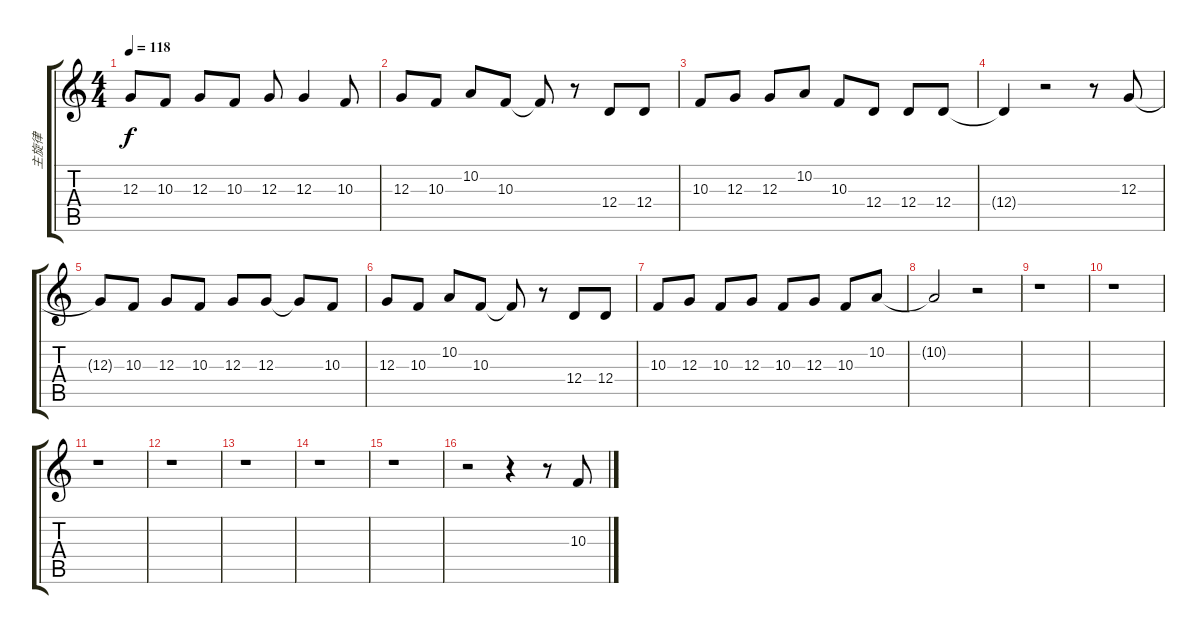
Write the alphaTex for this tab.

\track ("主旋律" "主旋律") {instrument voiceoohs}
\staff {score tabs}
\tuning (E4 B3 G3 D3 A2 E2) {hide}
\ts (4 4)
\tempo 118
\clef g2
\ks c
12.3.8{dy f} 10.3.8 12.3.8 10.3.8 12.3.8 12.3.4 10.3.8 |
12.3.8 10.3.8 10.2.8 10.3.8 10.3{t}.8 r.8 12.4.8 12.4.8 |
10.3.8 12.3.8 12.3.8 10.2.8 10.3.8 12.4.8 12.4.8 12.4.8 |
12.4{t}.4 r.2 r.8 12.3.8 |
12.3{t}.8 10.3.8 12.3.8 10.3.8 12.3.8 12.3.8 12.3{t}.8 10.3.8 |
12.3.8 10.3.8 10.2.8 10.3.8 10.3{t}.8 r.8 12.4.8 12.4.8 |
10.3.8 12.3.8 10.3.8 12.3.8 10.3.8 12.3.8 10.3.8 10.2.8 |
10.2{t}.2 r.2 |
r.1 |
r.1 |
r.1 |
r.1 |
r.1 |
r.1 |
r.1 |
r.2 r.4 r.8 10.3.8
